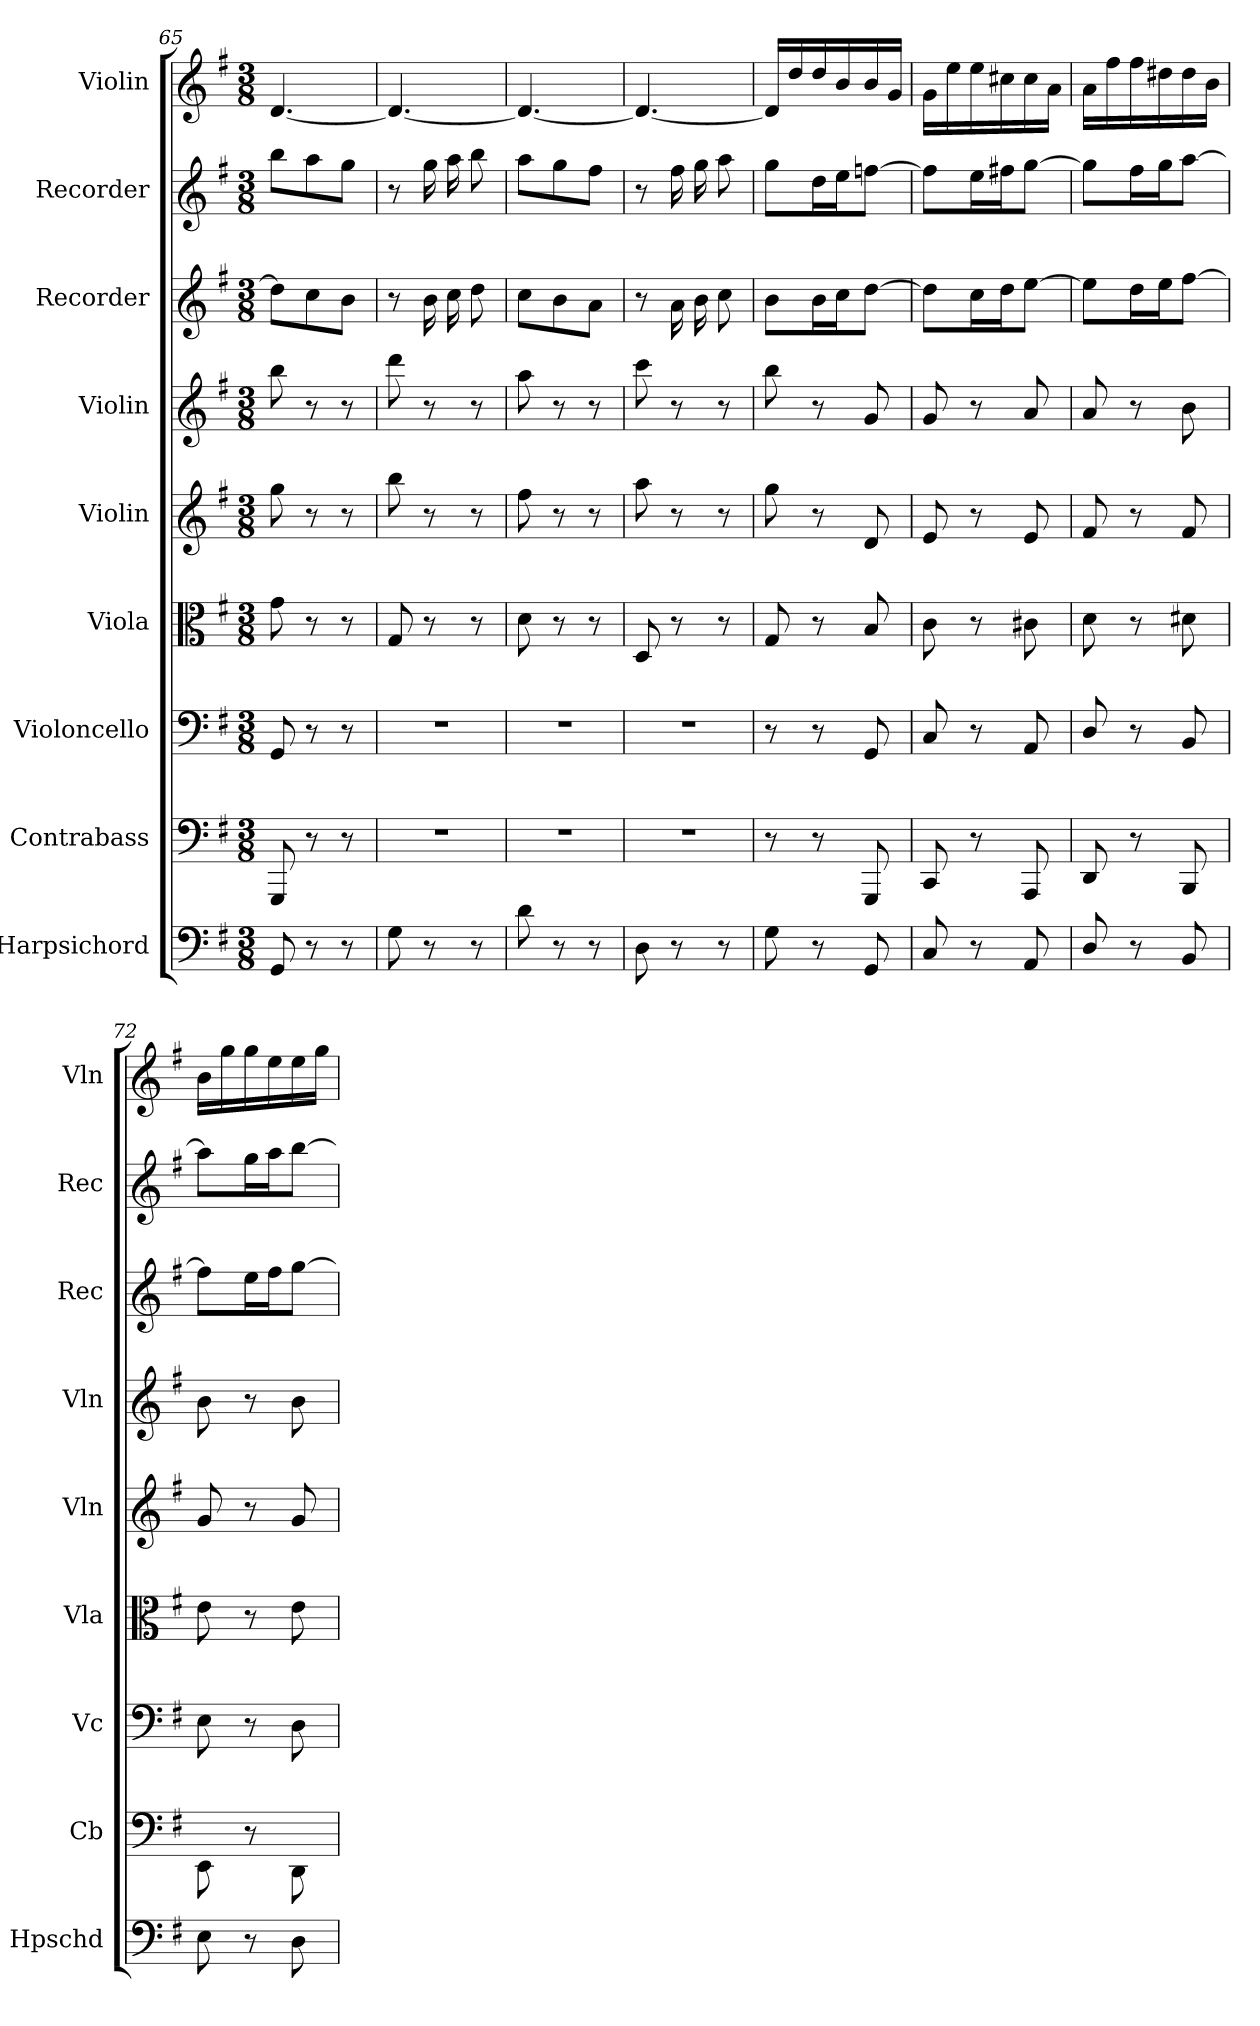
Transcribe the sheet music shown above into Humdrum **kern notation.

**kern	**kern	**kern	**kern	**kern	**kern	**kern	**kern	**kern
*part9	*part8	*part7	*part6	*part5	*part4	*part3	*part2	*part1
*staff9	*staff8	*staff7	*staff6	*staff5	*staff4	*staff3	*staff2	*staff1
*I"Harpsichord	*I"Contrabass	*I"Violoncello	*I"Viola	*I"Violin	*I"Violin	*I"Recorder	*I"Recorder	*I"Violin
*I'Hpschd	*I'Cb	*I'Vc	*I'Vla	*I'Vln	*I'Vln	*I'Rec	*I'Rec	*I'Vln
*clefF4	*clefF4	*clefF4	*clefC3	*clefG2	*clefG2	*clefG2	*clefG2	*clefG2
*	*ITrd7c12	*	*	*	*	*	*	*
*k[f#]	*k[f#]	*k[f#]	*k[f#]	*k[f#]	*k[f#]	*k[f#]	*k[f#]	*k[f#]
*G:	*G:	*G:	*G:	*G:	*G:	*G:	*G:	*G:
*M3/8	*M3/8	*M3/8	*M3/8	*M3/8	*M3/8	*M3/8	*M3/8	*M3/8
=65	=65	=65	=65	=65	=65	=65	=65	=65
8GG/	8GGGG/	8GG/	8g\	8gg\	8bb\	8dd\L]	8bb\L	[4.d/
8r	8r	8r	8r	8r	8r	8cc\	8aa\	.
8r	8r	8r	8r	8r	8r	8b\J	8gg\J	.
=66	=66	=66	=66	=66	=66	=66	=66	=66
8G\	4.r	4.r	8G/	8bb\	8ddd\	8r	8r	4.d/_
8r	.	.	8r	8r	8r	16b\	16gg\	.
.	.	.	.	.	.	16cc\	16aa\	.
8r	.	.	8r	8r	8r	8dd\	8bb\	.
=67	=67	=67	=67	=67	=67	=67	=67	=67
8d\	4.r	4.r	8d\	8ff#\	8aa\	8cc\L	8aa\L	4.d/_
8r	.	.	8r	8r	8r	8b\	8gg\	.
8r	.	.	8r	8r	8r	8a\J	8ff#\J	.
=68	=68	=68	=68	=68	=68	=68	=68	=68
8D\	4.r	4.r	8D/	8aa\	8ccc\	8r	8r	4.d/_
8r	.	.	8r	8r	8r	16a\	16ff#\	.
.	.	.	.	.	.	16b\	16gg\	.
8r	.	.	8r	8r	8r	8cc\	8aa\	.
=69	=69	=69	=69	=69	=69	=69	=69	=69
8G\	8r	8r	8G/	8gg\	8bb\	8b\L	8gg\L	16d/LL]
.	.	.	.	.	.	.	.	16dd/
8r	8r	8r	8r	8r	8r	16b\L	16dd\L	16dd/
.	.	.	.	.	.	16cc\J	16ee\J	16b/
8GG/	8GGGG/	8GG/	8B/	8d/	8g/	[8dd\J	[8ffn\J	16b/
.	.	.	.	.	.	.	.	16g/JJ
=70	=70	=70	=70	=70	=70	=70	=70	=70
8C/	8CCC/	8C/	8c\	8e/	8g/	8dd\L]	8ff\L]	16g\LL
.	.	.	.	.	.	.	.	16ee\
8r	8r	8r	8r	8r	8r	16cc\L	16ee\L	16ee\
.	.	.	.	.	.	16dd\J	16ff#X\J	16cc#X\
8AA/	8AAAA/	8AA/	8c#X\	8e/	8a/	[8ee\J	[8gg\J	16cc#\
.	.	.	.	.	.	.	.	16a\JJ
=71	=71	=71	=71	=71	=71	=71	=71	=71
8D/	8DDD/	8D/	8d\	8f#/	8a/	8ee\L]	8gg\L]	16a\LL
.	.	.	.	.	.	.	.	16ff#\
8r	8r	8r	8r	8r	8r	16dd\L	16ff#\L	16ff#\
.	.	.	.	.	.	16ee\J	16gg\J	16dd#X\
8BB/	8BBBB/	8BB/	8d#X\	8f#/	8b\	[8ff#\J	[8aa\J	16dd#\
.	.	.	.	.	.	.	.	16b\JJ
=72	=72	=72	=72	=72	=72	=72	=72	=72
8E\	8EEE\	8E\	8e\	8g/	8b\	8ff#\L]	8aa\L]	16b\LL
.	.	.	.	.	.	.	.	16gg\
8r	8r	8r	8r	8r	8r	16ee\L	16gg\L	16gg\
.	.	.	.	.	.	16ff#\J	16aa\J	16ee\
8D\	8DDD\	8D\	8e\	8g/	8b\	[8gg\J	[8bb\J	16ee\
.	.	.	.	.	.	.	.	16gg\JJ
=	=	=	=	=	=	=	=	=
*-	*-	*-	*-	*-	*-	*-	*-	*-
